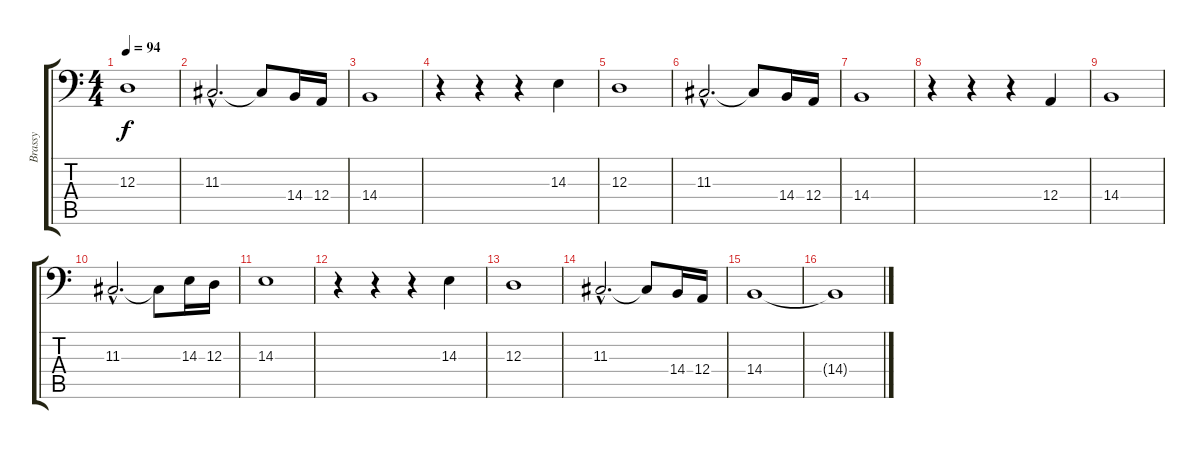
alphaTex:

\track ("Brassy" "Brassy") {instrument synthbrass1}
\staff {score tabs}
\tuning (C3 G2 D2 A1 E1 B0) {hide}
\ts (4 4)
\tempo 94
\clef f4
\ks c
12.3.1{dy f} |
11.3{hac}.2{d} 11.3{t}.8 14.4.16 12.4.16 |
14.4.1 |
r.4 r.4 r.4 14.3.4 |
12.3.1 |
11.3{hac}.2{d} 11.3{t}.8 14.4.16 12.4.16 |
14.4.1 |
r.4 r.4 r.4 12.4.4 |
14.4.1 |
11.3{hac}.2{d} 11.3{t}.8 14.3.16 12.3.16 |
14.3.1 |
r.4 r.4 r.4 14.3.4 |
12.3.1 |
11.3{hac}.2{d} 11.3{t}.8 14.4.16 12.4.16 |
14.4.1 |
14.4{t}.1
